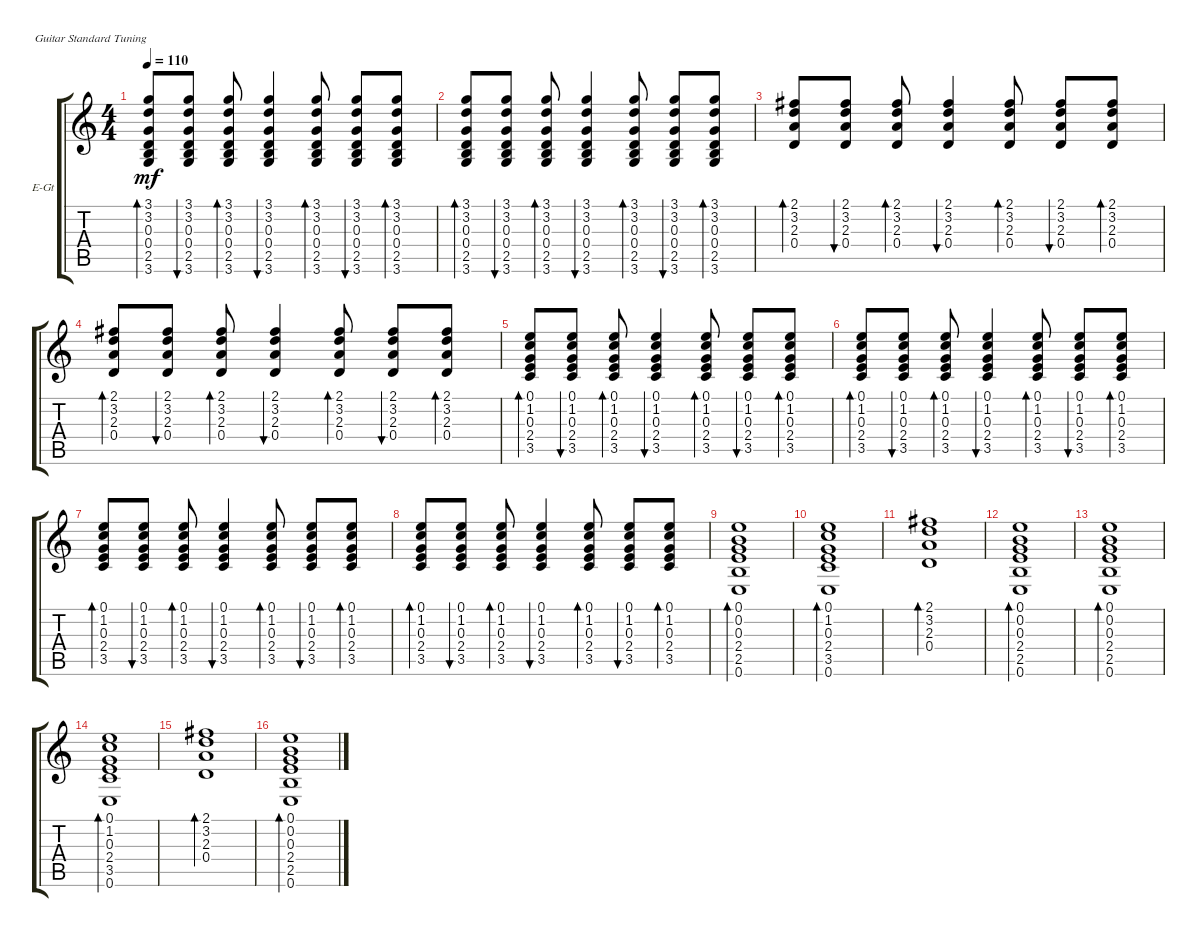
\defaultSystemsLayout 4
\bracketExtendMode groupsimilarinstruments
\firstSystemTrackNameOrientation horizontal
\otherSystemsTrackNameOrientation horizontal
\track ("Electric Guitar" "E-Gt") {instrument electricguitarclean}
\staff {score tabs}
\tuning (E4 B3 G3 D3 A2 E2)
\ts (4 4)
\tempo 110
\clef g2
\scale
0.333333
\ks c
(3.6 2.5 3.2 3.1 0.3 0.4).8{bd 30 dy mf} (3.6 2.5 3.2 3.1 0.3 0.4).8{bu 30} (3.6 2.5 3.2 3.1 0.3 0.4).8{bd 30} (3.6 2.5 3.2 3.1 0.3 0.4).4{bu 30} (3.6 2.5 3.2 3.1 0.3 0.4).8{bd 30} (3.6 2.5 3.2 3.1 0.3 0.4).8{bu 30} (3.6 2.5 3.2 3.1 0.3 0.4).8{bd 30} |
\scale
0.333333 (3.6 2.5 3.2 3.1 0.3 0.4).8{bd 30} (3.6 2.5 3.2 3.1 0.3 0.4).8{bu 30} (3.6 2.5 3.2 3.1 0.3 0.4).8{bd 30} (3.6 2.5 3.2 3.1 0.3 0.4).4{bu 30} (3.6 2.5 3.2 3.1 0.3 0.4).8{bd 30} (3.6 2.5 3.2 3.1 0.3 0.4).8{bu 30} (3.6 2.5 3.2 3.1 0.3 0.4).8{bd 30} |
\scale
0.333333 (3.2 2.1 2.3 0.4).8{bd 30} (3.2 2.1 2.3 0.4).8{bu 30} (3.2 2.1 2.3 0.4).8{bd 30} (3.2 2.1 2.3 0.4).4{bu 30} (3.2 2.1 2.3 0.4).8{bd 30} (3.2 2.1 2.3 0.4).8{bu 30} (3.2 2.1 2.3 0.4).8{bd 30} |
\scale
0.333333 (3.2 2.1 2.3 0.4).8{bd 30} (3.2 2.1 2.3 0.4).8{bu 30} (3.2 2.1 2.3 0.4).8{bd 30} (3.2 2.1 2.3 0.4).4{bu 30} (3.2 2.1 2.3 0.4).8{bd 30} (3.2 2.1 2.3 0.4).8{bu 30} (3.2 2.1 2.3 0.4).8{bd 30} |
\scale
0.333333 (1.2 0.1 0.3 2.4 3.5).8{bd 30} (1.2 0.1 0.3 2.4 3.5).8{bu 30} (1.2 0.1 0.3 2.4 3.5).8{bd 30} (1.2 0.1 0.3 2.4 3.5).4{bu 30} (1.2 0.1 0.3 2.4 3.5).8{bd 30} (1.2 0.1 0.3 2.4 3.5).8{bu 30} (1.2 0.1 0.3 2.4 3.5).8{bd 30} |
\scale
0.333333 (1.2 0.1 0.3 2.4 3.5).8{bd 30} (1.2 0.1 0.3 2.4 3.5).8{bu 30} (1.2 0.1 0.3 2.4 3.5).8{bd 30} (1.2 0.1 0.3 2.4 3.5).4{bu 30} (1.2 0.1 0.3 2.4 3.5).8{bd 30} (1.2 0.1 0.3 2.4 3.5).8{bu 30} (1.2 0.1 0.3 2.4 3.5).8{bd 30} |
\scale
0.333333 (1.2 0.1 0.3 2.4 3.5).8{bd 30} (1.2 0.1 0.3 2.4 3.5).8{bu 30} (1.2 0.1 0.3 2.4 3.5).8{bd 30} (1.2 0.1 0.3 2.4 3.5).4{bu 30} (1.2 0.1 0.3 2.4 3.5).8{bd 30} (1.2 0.1 0.3 2.4 3.5).8{bu 30} (1.2 0.1 0.3 2.4 3.5).8{bd 30} |
\scale
0.333333 (1.2 0.1 0.3 2.4 3.5).8{bd 30} (1.2 0.1 0.3 2.4 3.5).8{bu 30} (1.2 0.1 0.3 2.4 3.5).8{bd 30} (1.2 0.1 0.3 2.4 3.5).4{bu 30} (1.2 0.1 0.3 2.4 3.5).8{bd 30} (1.2 0.1 0.3 2.4 3.5).8{bu 30} (1.2 0.1 0.3 2.4 3.5).8{bd 30} |
\scale
0.333333 (0.6 2.5 2.4 0.3 0.2 0.1).1{bd 141} |
\scale
0.333333 (0.6 3.5 2.4 0.3 1.2 0.1).1{bd 141} |
\scale
0.333333 (0.4 2.3 3.2 2.1).1{bd 141} |
\scale
0.333333 (0.6 2.5 2.4 0.3 0.2 0.1).1{bd 141} |
\scale
0.333333 (0.6 2.5 2.4 0.3 0.2 0.1).1{bd 141} |
\scale
0.333333 (0.6 3.5 2.4 0.3 1.2 0.1).1{bd 141} |
\scale
0.333333 (0.4 2.3 3.2 2.1).1{bd 141} |
\scale
0.333333 (0.6 2.5 2.4 0.3 0.2 0.1).1{bd 141}
